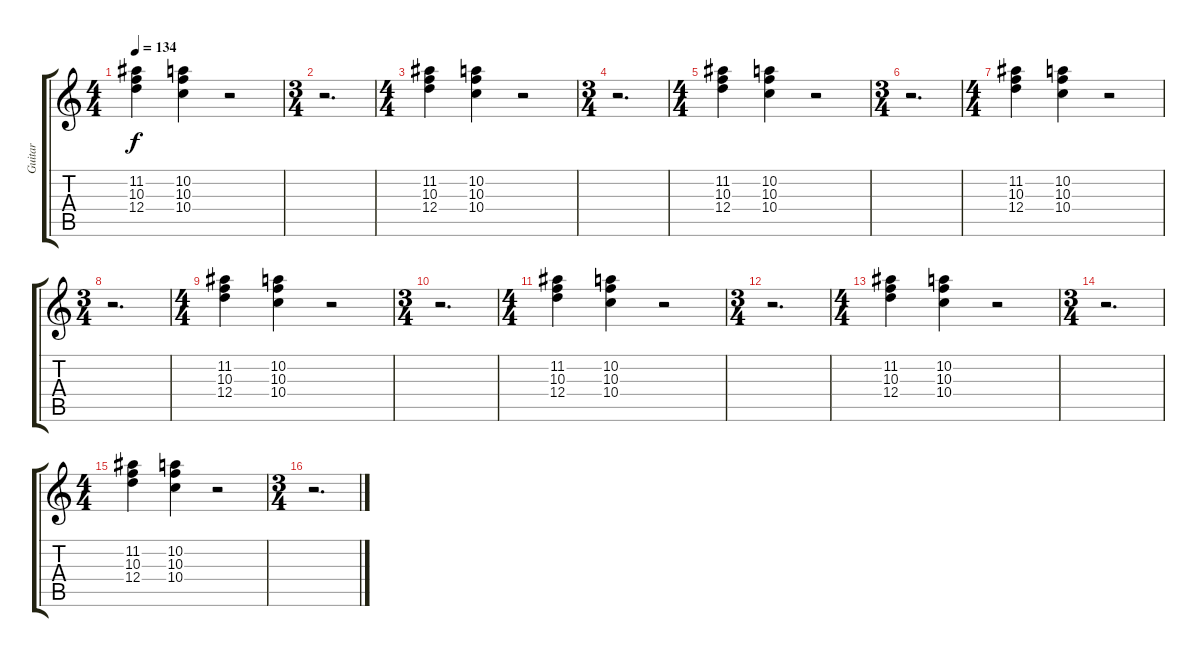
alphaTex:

\track ("Guitar" "Guitar") {solo instrument electricguitarclean}
\staff {score tabs}
\tuning (E4 B3 G3 D3 A2 E2) {hide}
\ts (4 4)
\tempo 134
\clef g2
\ks c
(11.2 10.3 12.4).4{dy f} (10.2 10.3 10.4).4 r.2 |
\ts (3 4)
r.2{d} |
\ts (4 4)
(11.2 10.3 12.4).4 (10.2 10.3 10.4).4 r.2 |
\ts (3 4)
r.2{d} |
\ts (4 4)
(11.2 10.3 12.4).4 (10.2 10.3 10.4).4 r.2 |
\ts (3 4)
r.2{d} |
\ts (4 4)
(11.2 10.3 12.4).4{volume 7} (10.2 10.3 10.4).4 r.2 |
\ts (3 4)
r.2{d} |
\ts (4 4)
(11.2 10.3 12.4).4 (10.2 10.3 10.4).4 r.2 |
\ts (3 4)
r.2{d} |
\ts (4 4)
(11.2 10.3 12.4).4{volume 4} (10.2 10.3 10.4).4 r.2 |
\ts (3 4)
r.2{d} |
\ts (4 4)
(11.2 10.3 12.4).4 (10.2 10.3 10.4).4 r.2 |
\ts (3 4)
r.2{d} |
\ts (4 4)
(11.2 10.3 12.4).4{volume 0} (10.2 10.3 10.4).4 r.2 |
\ts (3 4)
r.2{d}
